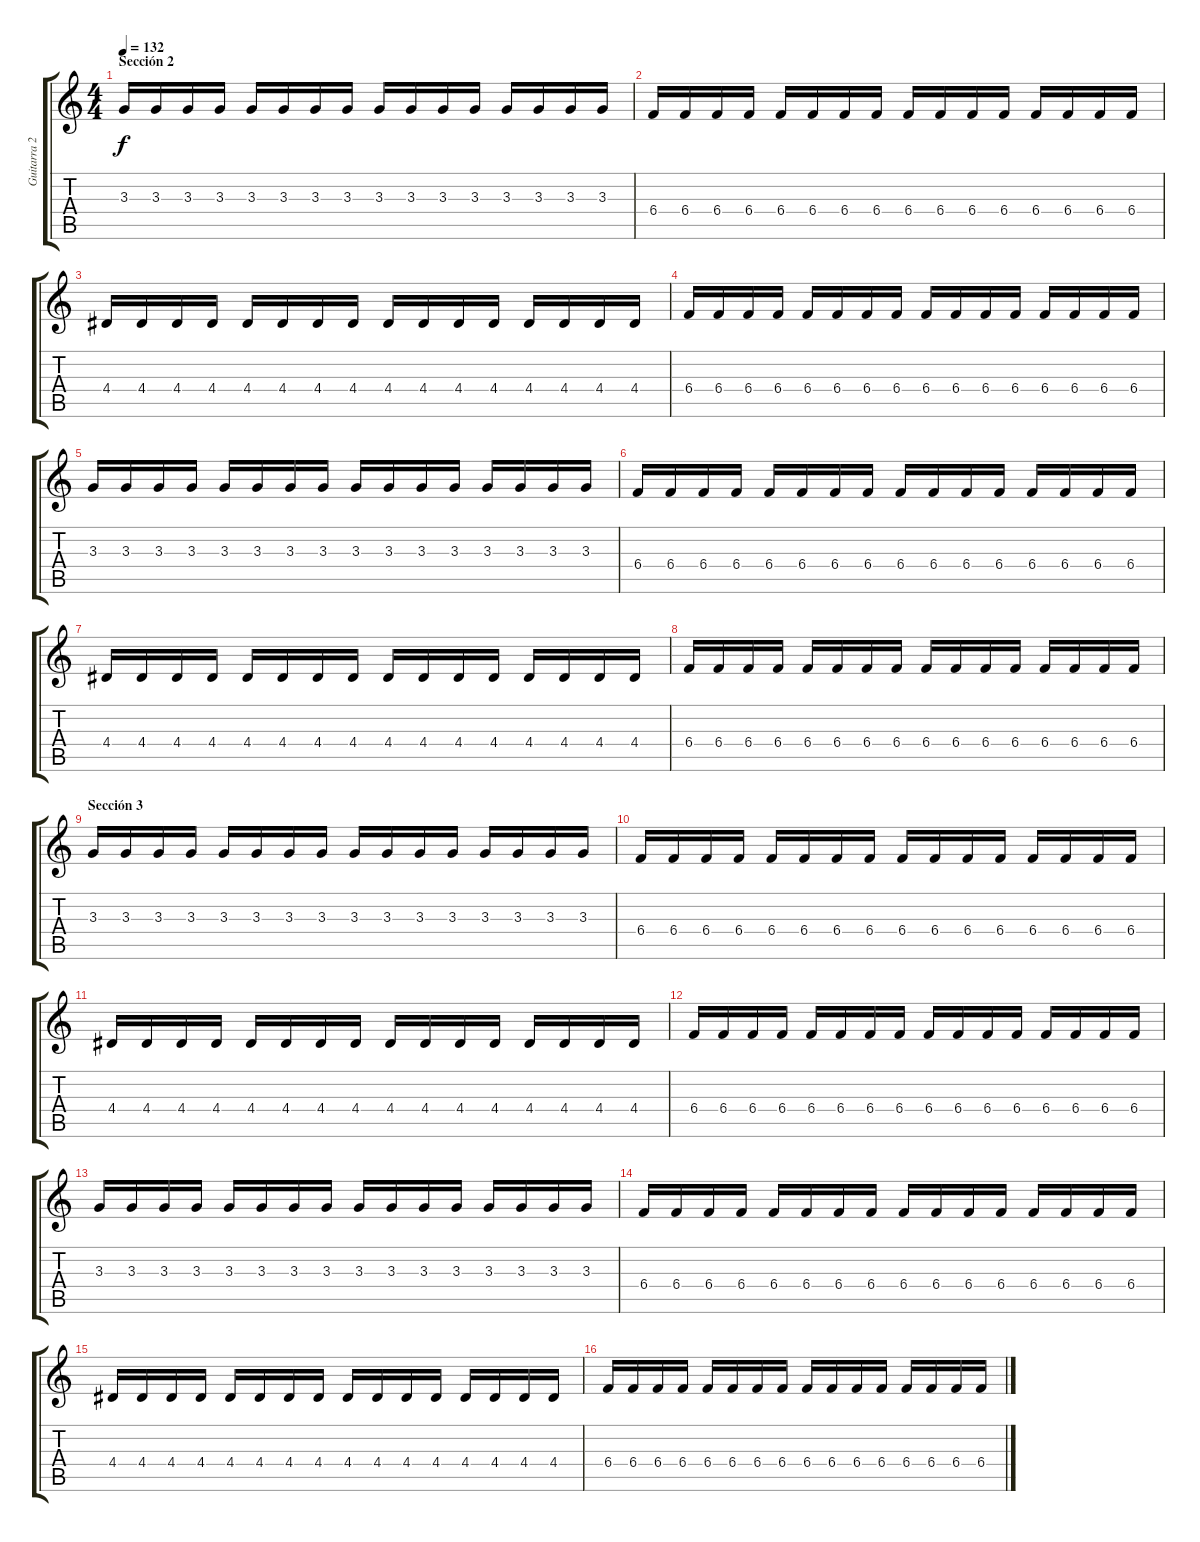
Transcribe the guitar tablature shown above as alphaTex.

\track ("Guitarra 2" "Guitarra 2") {instrument overdrivenguitar}
\staff {score tabs}
\tuning (Db4 Ab3 E3 B2 Gb2 Db2) {hide}
\ts (4 4)
\section ("" "Sección 2")
\tempo 132
\clef g2
\ks c
3.3.16{dy f} 3.3.16 3.3.16 3.3.16 3.3.16 3.3.16 3.3.16 3.3.16 3.3.16 3.3.16 3.3.16 3.3.16 3.3.16 3.3.16 3.3.16 3.3.16 |
6.4.16 6.4.16 6.4.16 6.4.16 6.4.16 6.4.16 6.4.16 6.4.16 6.4.16 6.4.16 6.4.16 6.4.16 6.4.16 6.4.16 6.4.16 6.4.16 |
4.4.16 4.4.16 4.4.16 4.4.16 4.4.16 4.4.16 4.4.16 4.4.16 4.4.16 4.4.16 4.4.16 4.4.16 4.4.16 4.4.16 4.4.16 4.4.16 |
6.4.16 6.4.16 6.4.16 6.4.16 6.4.16 6.4.16 6.4.16 6.4.16 6.4.16 6.4.16 6.4.16 6.4.16 6.4.16 6.4.16 6.4.16 6.4.16 |
3.3.16 3.3.16 3.3.16 3.3.16 3.3.16 3.3.16 3.3.16 3.3.16 3.3.16 3.3.16 3.3.16 3.3.16 3.3.16 3.3.16 3.3.16 3.3.16 |
6.4.16 6.4.16 6.4.16 6.4.16 6.4.16 6.4.16 6.4.16 6.4.16 6.4.16 6.4.16 6.4.16 6.4.16 6.4.16 6.4.16 6.4.16 6.4.16 |
4.4.16 4.4.16 4.4.16 4.4.16 4.4.16 4.4.16 4.4.16 4.4.16 4.4.16 4.4.16 4.4.16 4.4.16 4.4.16 4.4.16 4.4.16 4.4.16 |
6.4.16 6.4.16 6.4.16 6.4.16 6.4.16 6.4.16 6.4.16 6.4.16 6.4.16 6.4.16 6.4.16 6.4.16 6.4.16 6.4.16 6.4.16 6.4.16 |
\section ("" "Sección 3")
3.3.16 3.3.16 3.3.16 3.3.16 3.3.16 3.3.16 3.3.16 3.3.16 3.3.16 3.3.16 3.3.16 3.3.16 3.3.16 3.3.16 3.3.16 3.3.16 |
6.4.16 6.4.16 6.4.16 6.4.16 6.4.16 6.4.16 6.4.16 6.4.16 6.4.16 6.4.16 6.4.16 6.4.16 6.4.16 6.4.16 6.4.16 6.4.16 |
4.4.16 4.4.16 4.4.16 4.4.16 4.4.16 4.4.16 4.4.16 4.4.16 4.4.16 4.4.16 4.4.16 4.4.16 4.4.16 4.4.16 4.4.16 4.4.16 |
6.4.16 6.4.16 6.4.16 6.4.16 6.4.16 6.4.16 6.4.16 6.4.16 6.4.16 6.4.16 6.4.16 6.4.16 6.4.16 6.4.16 6.4.16 6.4.16 |
3.3.16 3.3.16 3.3.16 3.3.16 3.3.16 3.3.16 3.3.16 3.3.16 3.3.16 3.3.16 3.3.16 3.3.16 3.3.16 3.3.16 3.3.16 3.3.16 |
6.4.16 6.4.16 6.4.16 6.4.16 6.4.16 6.4.16 6.4.16 6.4.16 6.4.16 6.4.16 6.4.16 6.4.16 6.4.16 6.4.16 6.4.16 6.4.16 |
4.4.16 4.4.16 4.4.16 4.4.16 4.4.16 4.4.16 4.4.16 4.4.16 4.4.16 4.4.16 4.4.16 4.4.16 4.4.16 4.4.16 4.4.16 4.4.16 |
6.4.16 6.4.16 6.4.16 6.4.16 6.4.16 6.4.16 6.4.16 6.4.16 6.4.16 6.4.16 6.4.16 6.4.16 6.4.16 6.4.16 6.4.16 6.4.16
